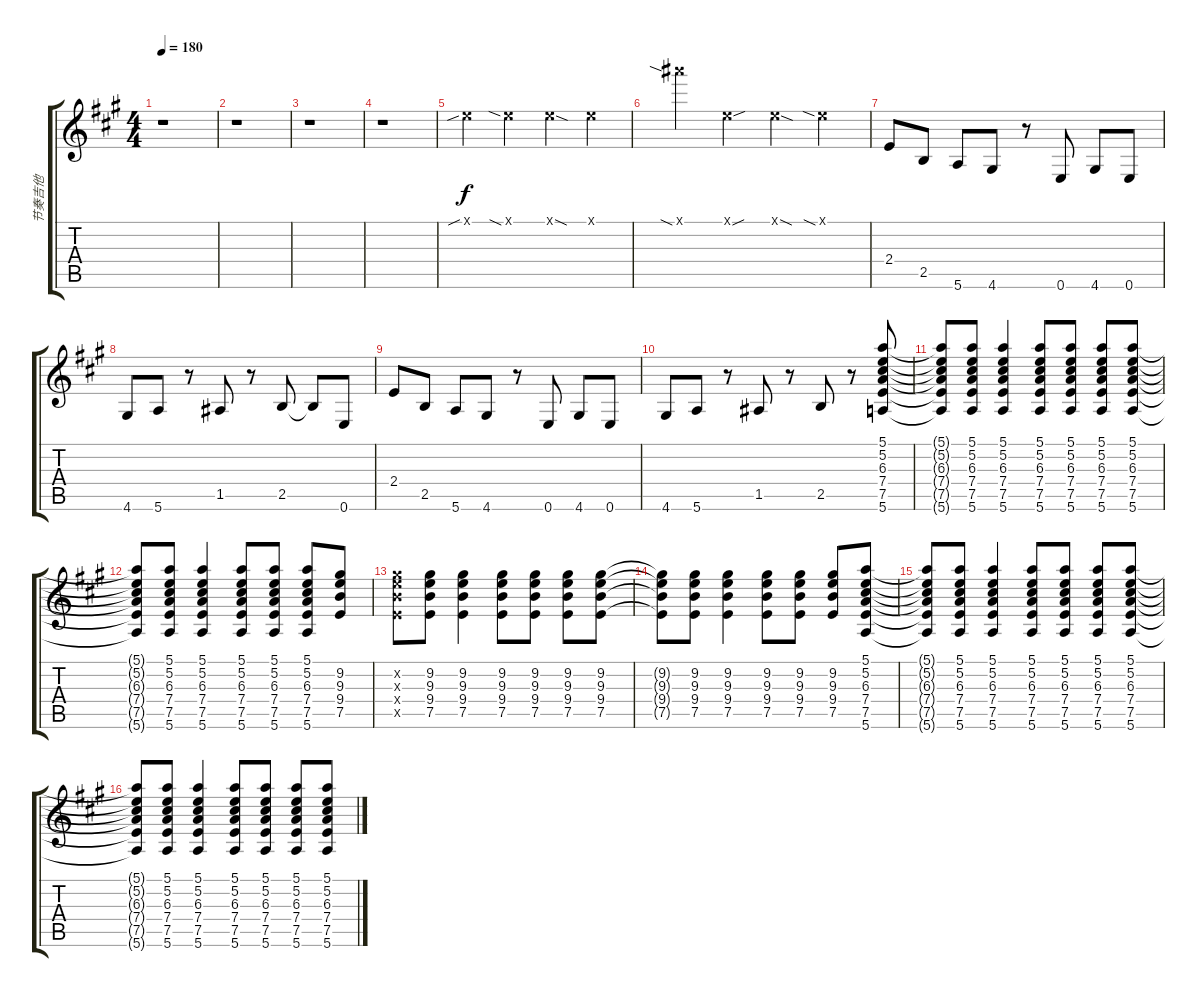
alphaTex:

\track ("节奏吉他" "节奏吉他") {instrument distortionguitar}
\staff {score tabs}
\tuning (E4 B3 G3 D3 A2 E2) {hide}
\ts (4 4)
\tempo 180
\clef g2
\ks a
r.1{dy f} |
r.1 |
r.1 |
r.1 |
0.1{sib x}.4 0.1{sia x}.4 0.1{sod x}.4 0.1{x}.4 |
18.1{sia x}.4 0.1{sou x}.4 0.1{sod x}.4 0.1{sia x}.4 |
2.4.8 2.5.8 5.6.8 4.6.8 r.8 0.6.8 4.6.8 0.6.8 |
4.6.8 5.6.8 r.8 1.5.8 r.8 2.5.8 2.5{t}.8 0.6.8 |
2.4.8 2.5.8 5.6.8 4.6.8 r.8 0.6.8 4.6.8 0.6.8 |
4.6.8 5.6.8 r.8 1.5.8 r.8 2.5.8 r.8 (5.1 5.2 6.3 7.4 7.5 5.6).8 |
(5.1{t} 5.2{t} 6.3{t} 7.4{t} 7.5{t} 5.6{t}).8 (5.1 5.2 6.3 7.4 7.5 5.6).8 (5.1 5.2 6.3 7.4 7.5 5.6).4 (5.1 5.2 6.3 7.4 7.5 5.6).8 (5.1 5.2 6.3 7.4 7.5 5.6).8 (5.1 5.2 6.3 7.4 7.5 5.6).8 (5.1 5.2 6.3 7.4 7.5 5.6).8 |
(5.1{t} 5.2{t} 6.3{t} 7.4{t} 7.5{t} 5.6{t}).8 (5.1 5.2 6.3 7.4 7.5 5.6).8 (5.1 5.2 6.3 7.4 7.5 5.6).4 (5.1 5.2 6.3 7.4 7.5 5.6).8 (5.1 5.2 6.3 7.4 7.5 5.6).8 (5.1 5.2 6.3 7.4 7.5 5.6).8 (9.2 9.3 9.4 7.5).8 |
(9.2{x} 9.3{x} 9.4{x} 7.5{x}).8 (9.2 9.3 9.4 7.5).8 (9.2 9.3 9.4 7.5).4 (9.2 9.3 9.4 7.5).8 (9.2 9.3 9.4 7.5).8 (9.2 9.3 9.4 7.5).8 (9.2 9.3 9.4 7.5).8 |
(9.2{t} 9.3{t} 9.4{t} 7.5{t}).8 (9.2 9.3 9.4 7.5).8 (9.2 9.3 9.4 7.5).4 (9.2 9.3 9.4 7.5).8 (9.2 9.3 9.4 7.5).8 (9.2 9.3 9.4 7.5).8 (5.1 5.2 6.3 7.4 7.5 5.6).8 |
(5.1{t} 5.2{t} 6.3{t} 7.4{t} 7.5{t} 5.6{t}).8 (5.1 5.2 6.3 7.4 7.5 5.6).8 (5.1 5.2 6.3 7.4 7.5 5.6).4 (5.1 5.2 6.3 7.4 7.5 5.6).8 (5.1 5.2 6.3 7.4 7.5 5.6).8 (5.1 5.2 6.3 7.4 7.5 5.6).8 (5.1 5.2 6.3 7.4 7.5 5.6).8 |
(5.1{t} 5.2{t} 6.3{t} 7.4{t} 7.5{t} 5.6{t}).8 (5.1 5.2 6.3 7.4 7.5 5.6).8 (5.1 5.2 6.3 7.4 7.5 5.6).4 (5.1 5.2 6.3 7.4 7.5 5.6).8 (5.1 5.2 6.3 7.4 7.5 5.6).8 (5.1 5.2 6.3 7.4 7.5 5.6).8 (5.1 5.2 6.3 7.4 7.5 5.6).8
